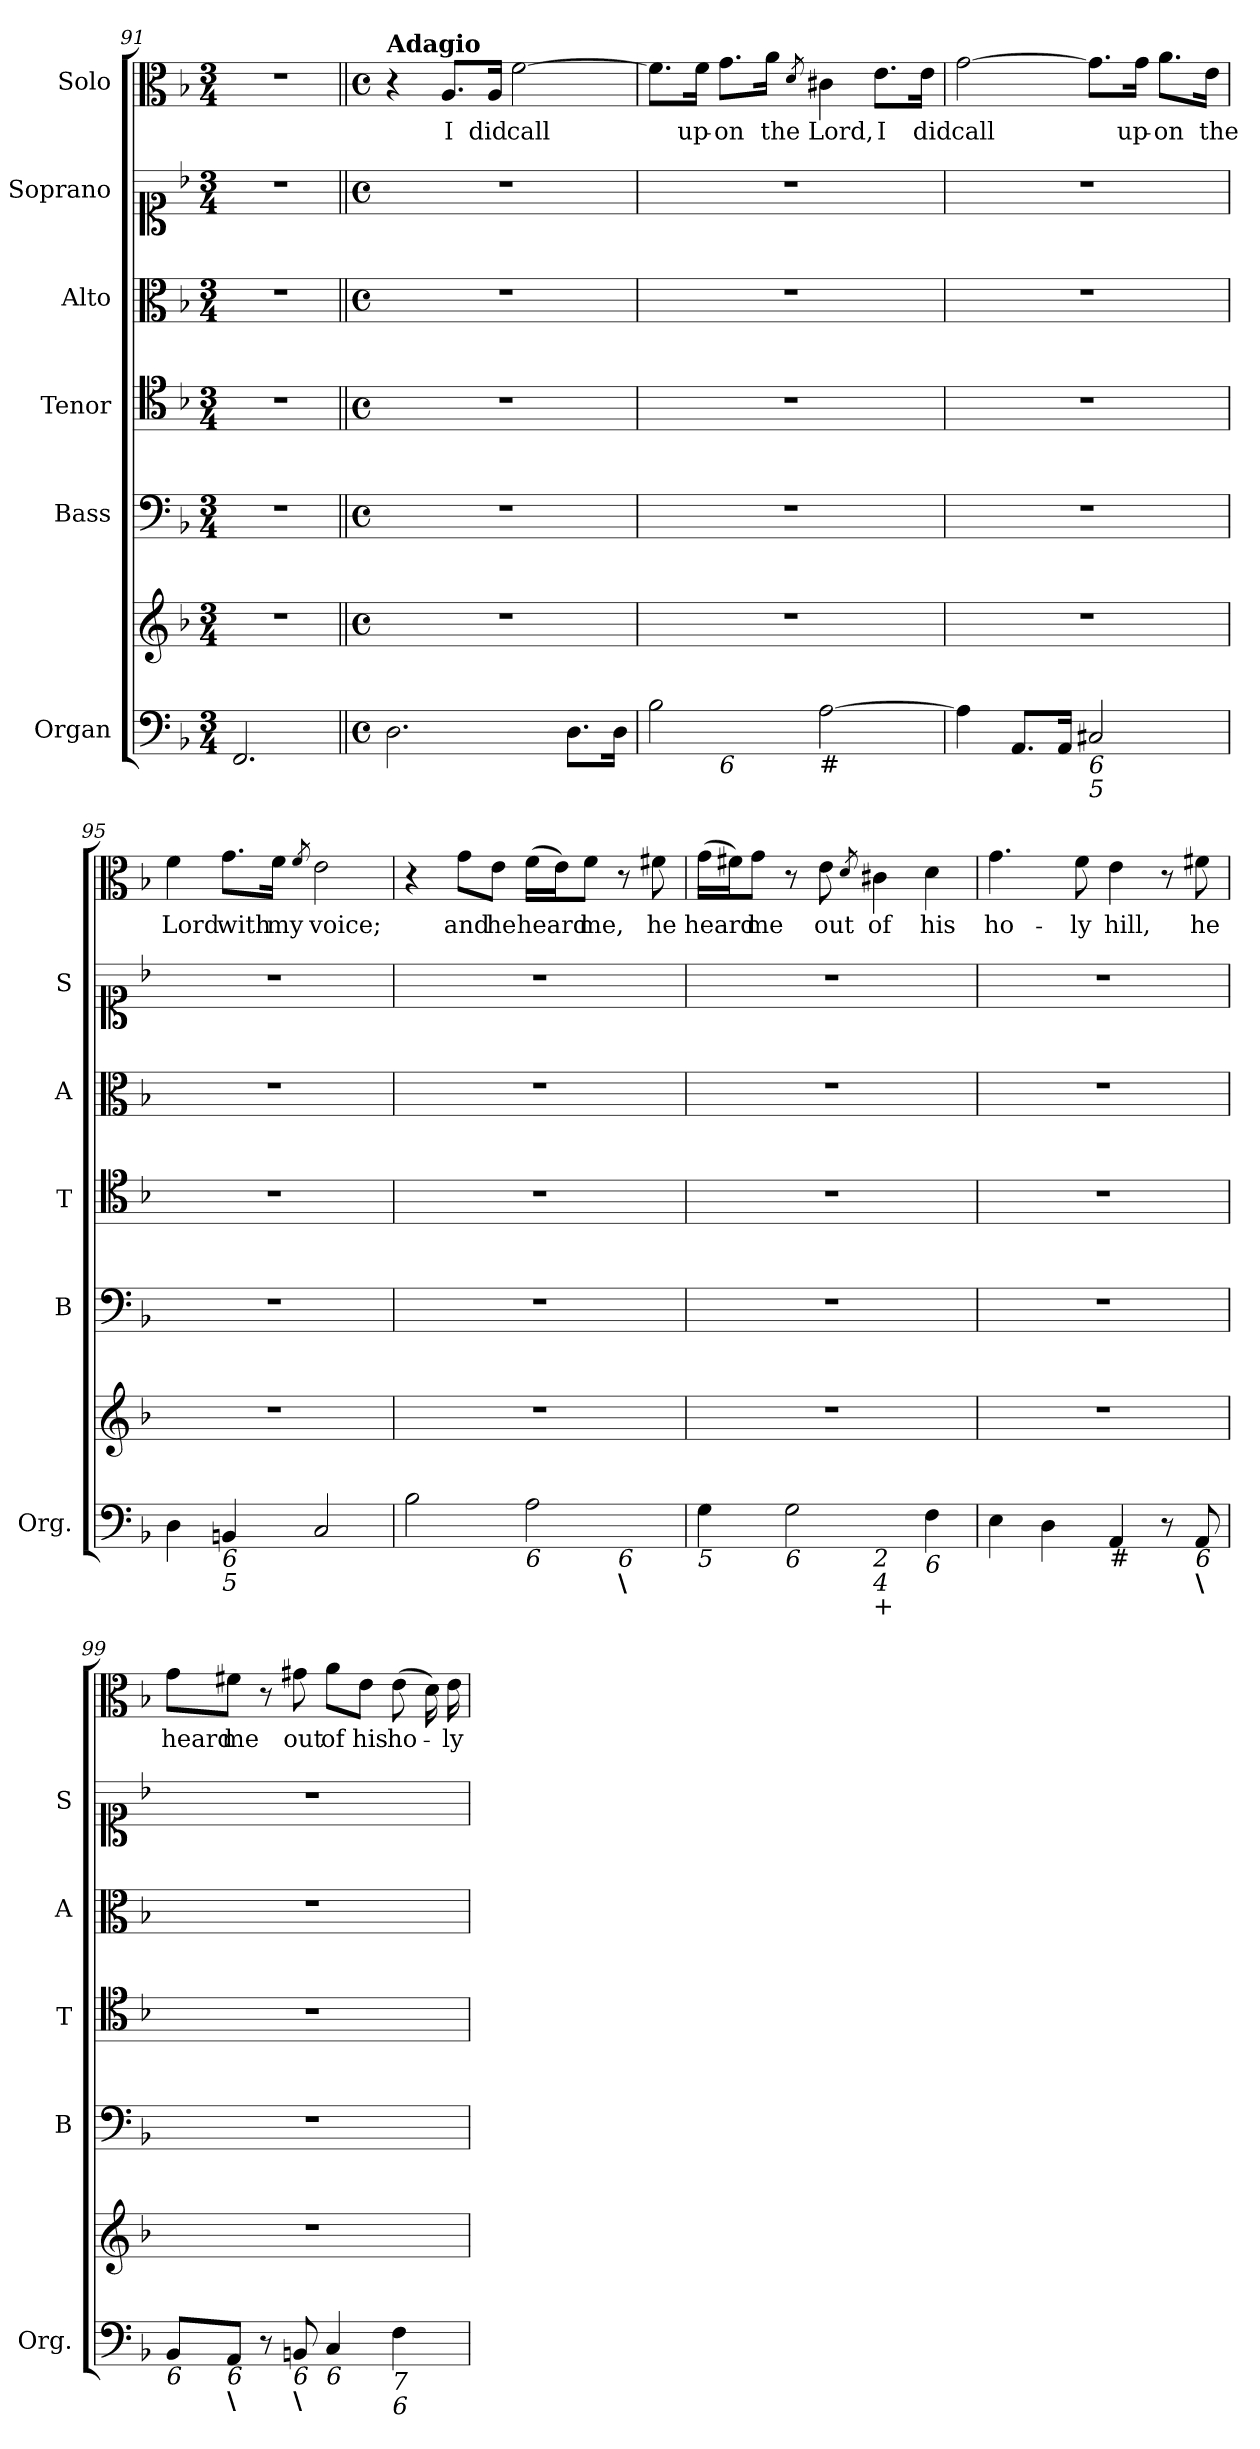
**kern	**kern	**kern	**kern	**kern	**kern	**kern	**text
*part6	*part6	*part5	*part4	*part3	*part2	*part1	*part1
*staff7	*staff6	*staff5	*staff4	*staff3	*staff2	*staff1	*staff1
*I"Organ	*	*I"Bass	*I"Tenor	*I"Alto	*I"Soprano	*I"Solo	*
*I'Org.	*	*I'B	*I'T	*I'A	*I'S	*	*
*clefF4	*clefG2	*clefF4	*clefC4	*clefC3	*clefC1	*clefC3	*
*k[b-]	*k[b-]	*k[b-]	*k[b-]	*k[b-]	*k[b-]	*k[b-]	*
*d:	*d:	*d:	*d:	*d:	*d:	*d:	*
*M3/4	*M3/4	*M3/4	*M3/4	*M3/4	*M3/4	*M3/4	*
=91	=91	=91	=91	=91	=91	=91	=91
2.FF/	2.r	2.r	2.r	2.r	2.r	2.r	.
=92||	=92||	=92||	=92||	=92||	=92||	=92||	=92||
*M4/4	*M4/4	*M4/4	*M4/4	*M4/4	*M4/4	*M4/4	*
*met(c)	*met(c)	*met(c)	*met(c)	*met(c)	*met(c)	*met(c)	*
*	*	*	*	*	*	*MM60	*
!	!	!	!	!	!	!LO:TX:a:B:t=Adagio	!
2.D\	1r	1r	1r	1r	1r	4r	.
!	!	!	!	!	!	!	!LO:LY:b
.	.	.	.	.	.	8.A/L	I
!	!	!	!	!	!	!	!LO:LY:b
.	.	.	.	.	.	16A/Jk	did
!	!	!	!	!	!	!	!LO:LY:b
.	.	.	.	.	.	[2f\	call
8.D\L	.	.	.	.	.	.	.
16D\Jk	.	.	.	.	.	.	.
=93	=93	=93	=93	=93	=93	=93	=93
!LO:TX:b:i:t=7	!	!	!	!	!	!	!
*^	*	*	*	*	*	*	*
2B-\	4ryy	1r	1r	1r	1r	1r	8.f\L]	.
!	!	!	!	!	!	!	!	!LO:LY:b
.	.	.	.	.	.	.	16f\Jk	up-
!	!LO:TX:b:i:t=6	!	!	!	!	!	!	!
!	!	!	!	!	!	!	!	!LO:LY:b
.	2.ryy	.	.	.	.	.	8.g\L	-on
!	!	!	!	!	!	!	!	!LO:LY:b
.	.	.	.	.	.	.	16a\Jk	the
.	.	.	.	.	.	.	8qd/	.
!LO:TX:b:t=#	!	!	!	!	!	!	!	!
!	!	!	!	!	!	!	!	!LO:LY:b
[2A\	.	.	.	.	.	.	4c#X\	Lord,
!	!	!	!	!	!	!	!	!LO:LY:b
.	.	.	.	.	.	.	8.e\L	I
!	!	!	!	!	!	!	!	!LO:LY:b
.	.	.	.	.	.	.	16e\Jk	did
!!LO:LB:g=z
=94	=94	=94	=94	=94	=94	=94	=94	=94
!LO:TX:b:i:t=7	!	!	!	!	!	!	!	!
!LO:TX:b:t=#	!	!	!	!	!	!	!	!
!	!	!	!	!	!	!	!	!LO:LY:b
*v	*v	*	*	*	*	*	*	*
4A\]	1r	1r	1r	1r	1r	[2g\	call
8.AA/L	.	.	.	.	.	.	.
16AA/Jk	.	.	.	.	.	.	.
!LO:TX:b:i:t=6	!	!	!	!	!	!	!
!LO:TX:b:i:t=5	!	!	!	!	!	!	!
2C#X/	.	.	.	.	.	8.g\L]	.
!	!	!	!	!	!	!	!LO:LY:b
.	.	.	.	.	.	16g\Jk	up-
!	!	!	!	!	!	!	!LO:LY:b
.	.	.	.	.	.	8.a\L	-on
!	!	!	!	!	!	!	!LO:LY:b
.	.	.	.	.	.	16e\Jk	the
=95	=95	=95	=95	=95	=95	=95	=95
!	!	!	!	!	!	!	!LO:LY:b
4D\	1r	1r	1r	1r	1r	4f\	Lord
!LO:TX:b:i:t=6	!	!	!	!	!	!	!
!LO:TX:b:i:t=5	!	!	!	!	!	!	!
!	!	!	!	!	!	!	!LO:LY:b
4BBn/	.	.	.	.	.	8.g\L	with
!	!	!	!	!	!	!	!LO:LY:b
.	.	.	.	.	.	16f\Jk	my
.	.	.	.	.	.	8qf/	.
!	!	!	!	!	!	!	!LO:LY:b
2C/	.	.	.	.	.	2e\	voice;
=96	=96	=96	=96	=96	=96	=96	=96
!LO:TX:b:i:t=4	!	!	!	!	!	!	!
!LO:TX:b:i:t=2	!	!	!	!	!	!	!
*^	*	*	*	*	*	*	*
2B-\	2.ryy	1r	1r	1r	1r	1r	4r	.
!	!	!	!	!	!	!	!	!LO:LY:b
.	.	.	.	.	.	.	8g\L	and
!	!	!	!	!	!	!	!	!LO:LY:b
.	.	.	.	.	.	.	8e\J	he
!LO:TX:b:i:t=6	!	!	!	!	!	!	!	!
!	!	!	!	!	!	!	!	!LO:LY:b
2A\	.	.	.	.	.	.	(>16f\LL	heard
.	.	.	.	.	.	.	16e\J)	.
!	!	!	!	!	!	!	!	!LO:LY:b
.	.	.	.	.	.	.	8f\J	me,
!	!LO:TX:b:i:t=6	!	!	!	!	!	!	!
!	!LO:TX:b:B:t=\	!	!	!	!	!	!	!
.	4ryy	.	.	.	.	.	8r	.
!	!	!	!	!	!	!	!	!LO:LY:b
.	.	.	.	.	.	.	8f#X\	he
!!LO:LB:g=z
=97	=97	=97	=97	=97	=97	=97	=97	=97
!LO:TX:b:i:t=5	!	!	!	!	!	!	!	!
!	!	!	!	!	!	!	!	!LO:LY:b
4G\	2ryy	1r	1r	1r	1r	1r	(>16g\LL	heard
.	.	.	.	.	.	.	16f#X\J)	.
!	!	!	!	!	!	!	!	!LO:LY:b
.	.	.	.	.	.	.	8g\J	me
!LO:TX:b:i:t=6	!	!	!	!	!	!	!	!
2G\	.	.	.	.	.	.	8r	.
!	!	!	!	!	!	!	!	!LO:LY:b
.	.	.	.	.	.	.	8e\	out
.	.	.	.	.	.	.	8qd/	.
!	!LO:TX:b:i:t=2	!	!	!	!	!	!	!
!	!LO:TX:b:i:t=4	!	!	!	!	!	!	!
!	!LO:TX:b:t=+	!	!	!	!	!	!	!
!	!	!	!	!	!	!	!	!LO:LY:b
.	2ryy	.	.	.	.	.	4c#X\	of
!LO:TX:b:i:t=6	!	!	!	!	!	!	!	!
!	!	!	!	!	!	!	!	!LO:LY:b
4F\	.	.	.	.	.	.	4d\	his
=98	=98	=98	=98	=98	=98	=98	=98	=98
!LO:TX:b:i:t=6	!	!	!	!	!	!	!	!
!LO:TX:b:B:t=\	!	!	!	!	!	!	!	!
!	!	!	!	!	!	!	!	!LO:LY:b
*v	*v	*	*	*	*	*	*	*
4E\	1r	1r	1r	1r	1r	4.g\	ho-
4D\	.	.	.	.	.	.	.
!	!	!	!	!	!	!	!LO:LY:b
.	.	.	.	.	.	8f\	-ly
!LO:TX:b:t=#	!	!	!	!	!	!	!
!	!	!	!	!	!	!	!LO:LY:b
4AA/	.	.	.	.	.	4e\	hill,
8r	.	.	.	.	.	8r	.
!LO:TX:b:i:t=6	!	!	!	!	!	!	!
!LO:TX:b:B:t=\	!	!	!	!	!	!	!
!	!	!	!	!	!	!	!LO:LY:b
8AA/	.	.	.	.	.	8f#X\	he
=99	=99	=99	=99	=99	=99	=99	=99
!LO:TX:b:i:t=6	!	!	!	!	!	!	!
!	!	!	!	!	!	!	!LO:LY:b
8BB-/L	1r	1r	1r	1r	1r	8g\L	heard
!LO:TX:b:i:t=6	!	!	!	!	!	!	!
!LO:TX:b:B:t=\	!	!	!	!	!	!	!
!	!	!	!	!	!	!	!LO:LY:b
8AA/J	.	.	.	.	.	8f#X\J	me
8r	.	.	.	.	.	8r	.
!LO:TX:b:i:t=6	!	!	!	!	!	!	!
!LO:TX:b:B:t=\	!	!	!	!	!	!	!
!	!	!	!	!	!	!	!LO:LY:b
8BBn/	.	.	.	.	.	8g#X\	out
!LO:TX:b:i:t=6	!	!	!	!	!	!	!
!	!	!	!	!	!	!	!LO:LY:b
4C/	.	.	.	.	.	8a\L	of
!	!	!	!	!	!	!	!LO:LY:b
.	.	.	.	.	.	8e\J	his
!LO:TX:b:i:t=7	!	!	!	!	!	!	!
!LO:TX:b:i:t=6	!	!	!	!	!	!	!
!	!	!	!	!	!	!	!LO:LY:b
4F\	.	.	.	.	.	(>8e\	ho-
.	.	.	.	.	.	16d\)	.
!	!	!	!	!	!	!	!LO:LY:b
.	.	.	.	.	.	16e\	-ly
=	=	=	=	=	=	=	=
*-	*-	*-	*-	*-	*-	*-	*-
